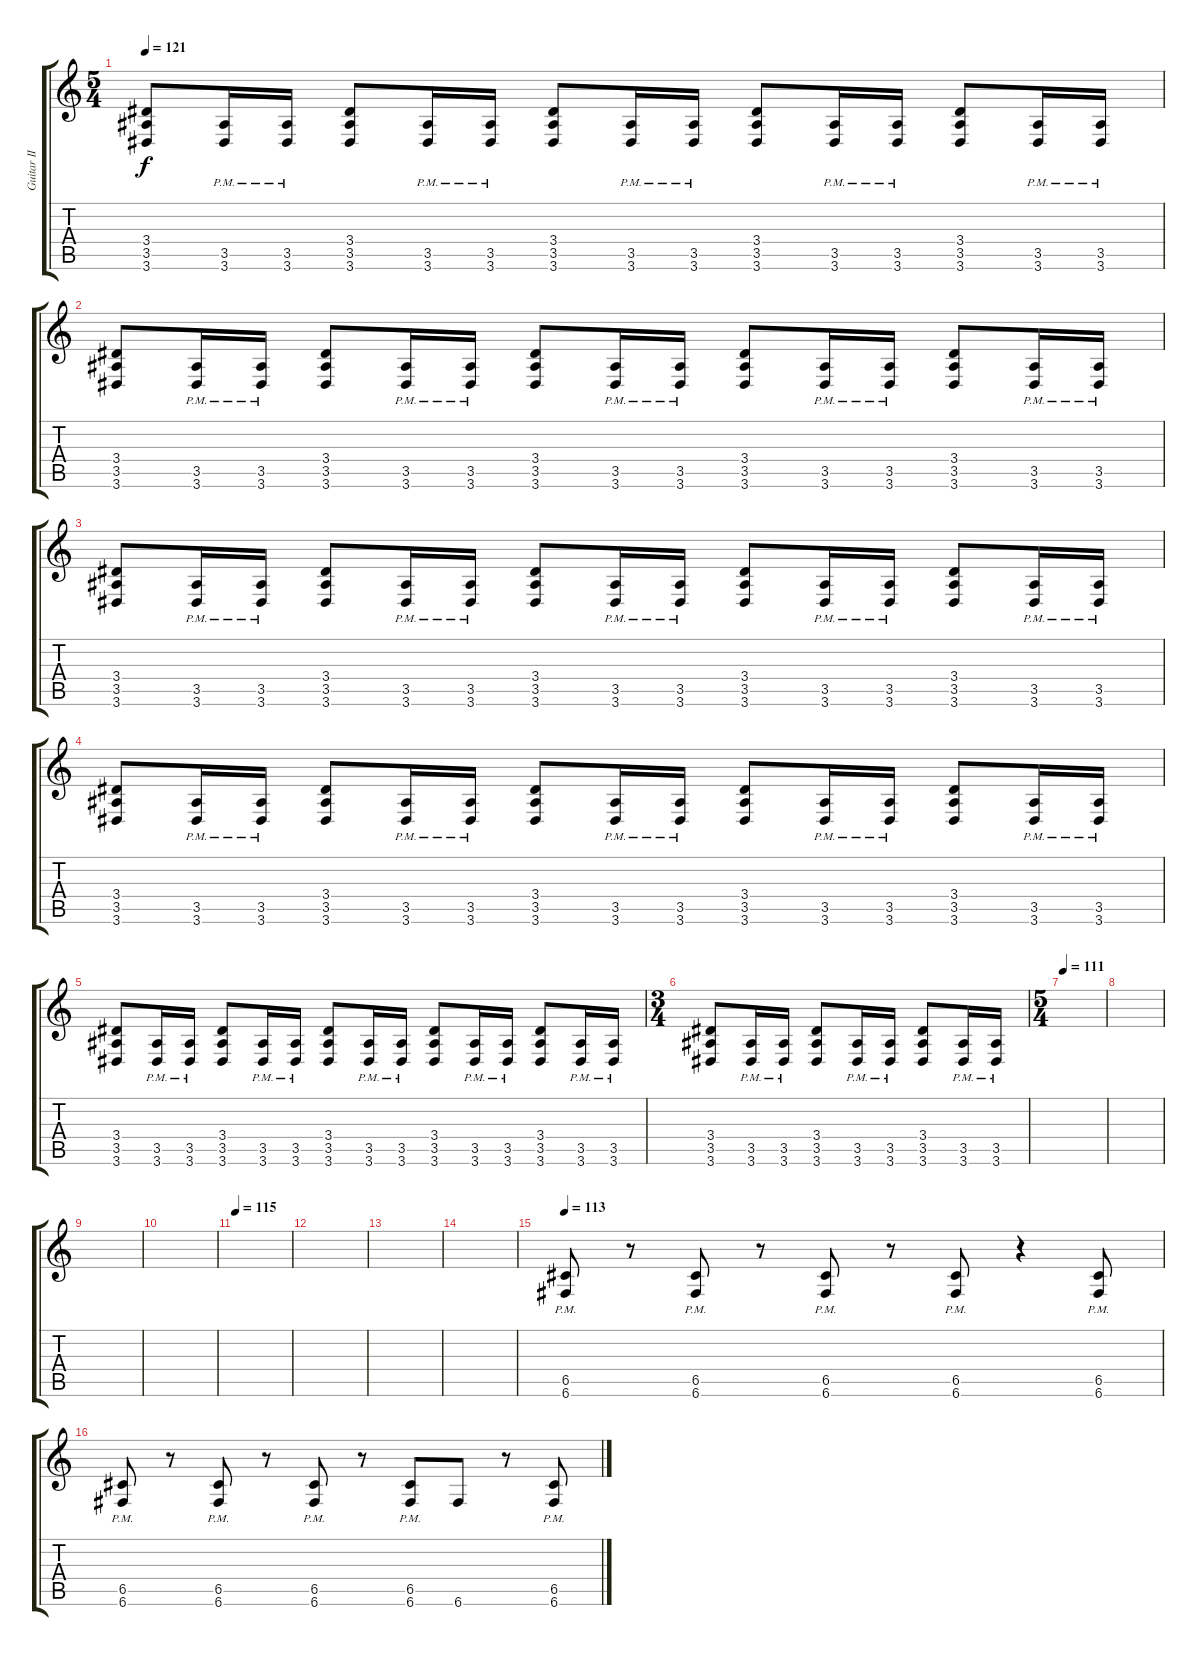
\track ("Guitar II" "Guitar II") {instrument overdrivenguitar}
\staff {score tabs}
\tuning (D4 A3 F3 C3 G2 C2) {hide}
\ts (5 4)
\tempo 121
\clef g2
\ks c
(3.4 3.5 3.6).8{dy f} (3.5{pm} 3.6{pm}).16 (3.5{pm} 3.6{pm}).16 (3.4 3.5 3.6).8 (3.5{pm} 3.6{pm}).16 (3.5{pm} 3.6{pm}).16 (3.4 3.5 3.6).8 (3.5{pm} 3.6{pm}).16 (3.5{pm} 3.6{pm}).16 (3.4 3.5 3.6).8 (3.5{pm} 3.6{pm}).16 (3.5{pm} 3.6{pm}).16 (3.4 3.5 3.6).8 (3.5{pm} 3.6{pm}).16 (3.5{pm} 3.6{pm}).16 |
(3.4 3.5 3.6).8 (3.5{pm} 3.6{pm}).16 (3.5{pm} 3.6{pm}).16 (3.4 3.5 3.6).8 (3.5{pm} 3.6{pm}).16 (3.5{pm} 3.6{pm}).16 (3.4 3.5 3.6).8 (3.5{pm} 3.6{pm}).16 (3.5{pm} 3.6{pm}).16 (3.4 3.5 3.6).8 (3.5{pm} 3.6{pm}).16 (3.5{pm} 3.6{pm}).16 (3.4 3.5 3.6).8 (3.5{pm} 3.6{pm}).16 (3.5{pm} 3.6{pm}).16 |
(3.4 3.5 3.6).8 (3.5{pm} 3.6{pm}).16 (3.5{pm} 3.6{pm}).16 (3.4 3.5 3.6).8 (3.5{pm} 3.6{pm}).16 (3.5{pm} 3.6{pm}).16 (3.4 3.5 3.6).8 (3.5{pm} 3.6{pm}).16 (3.5{pm} 3.6{pm}).16 (3.4 3.5 3.6).8 (3.5{pm} 3.6{pm}).16 (3.5{pm} 3.6{pm}).16 (3.4 3.5 3.6).8 (3.5{pm} 3.6{pm}).16 (3.5{pm} 3.6{pm}).16 |
(3.4 3.5 3.6).8 (3.5{pm} 3.6{pm}).16 (3.5{pm} 3.6{pm}).16 (3.4 3.5 3.6).8 (3.5{pm} 3.6{pm}).16 (3.5{pm} 3.6{pm}).16 (3.4 3.5 3.6).8 (3.5{pm} 3.6{pm}).16 (3.5{pm} 3.6{pm}).16 (3.4 3.5 3.6).8 (3.5{pm} 3.6{pm}).16 (3.5{pm} 3.6{pm}).16 (3.4 3.5 3.6).8 (3.5{pm} 3.6{pm}).16 (3.5{pm} 3.6{pm}).16 |
(3.4 3.5 3.6).8 (3.5{pm} 3.6{pm}).16 (3.5{pm} 3.6{pm}).16 (3.4 3.5 3.6).8 (3.5{pm} 3.6{pm}).16 (3.5{pm} 3.6{pm}).16 (3.4 3.5 3.6).8 (3.5{pm} 3.6{pm}).16 (3.5{pm} 3.6{pm}).16 (3.4 3.5 3.6).8 (3.5{pm} 3.6{pm}).16 (3.5{pm} 3.6{pm}).16 (3.4 3.5 3.6).8 (3.5{pm} 3.6{pm}).16 (3.5{pm} 3.6{pm}).16 |
\ts (3 4)
(3.4 3.5 3.6).8 (3.5{pm} 3.6{pm}).16 (3.5{pm} 3.6{pm}).16 (3.4 3.5 3.6).8 (3.5{pm} 3.6{pm}).16 (3.5{pm} 3.6{pm}).16 (3.4 3.5 3.6).8 (3.5{pm} 3.6{pm}).16 (3.5{pm} 3.6{pm}).16 |
\ts (5 4)
\tempo 111
|
|
|
|
\tempo 115
|
|
|
|
\tempo 113
(6.5{pm} 6.6{pm}).8 r.8 (6.5{pm} 6.6{pm}).8 r.8 (6.5{pm} 6.6{pm}).8 r.8 (6.5{pm} 6.6{pm}).8 r.4 (6.5{pm} 6.6{pm}).8 |
(6.5{pm} 6.6{pm}).8 r.8 (6.5{pm} 6.6{pm}).8 r.8 (6.5{pm} 6.6{pm}).8 r.8 (6.5{pm} 6.6{pm}).8 6.6.8 r.8 (6.5{pm} 6.6{pm}).8
